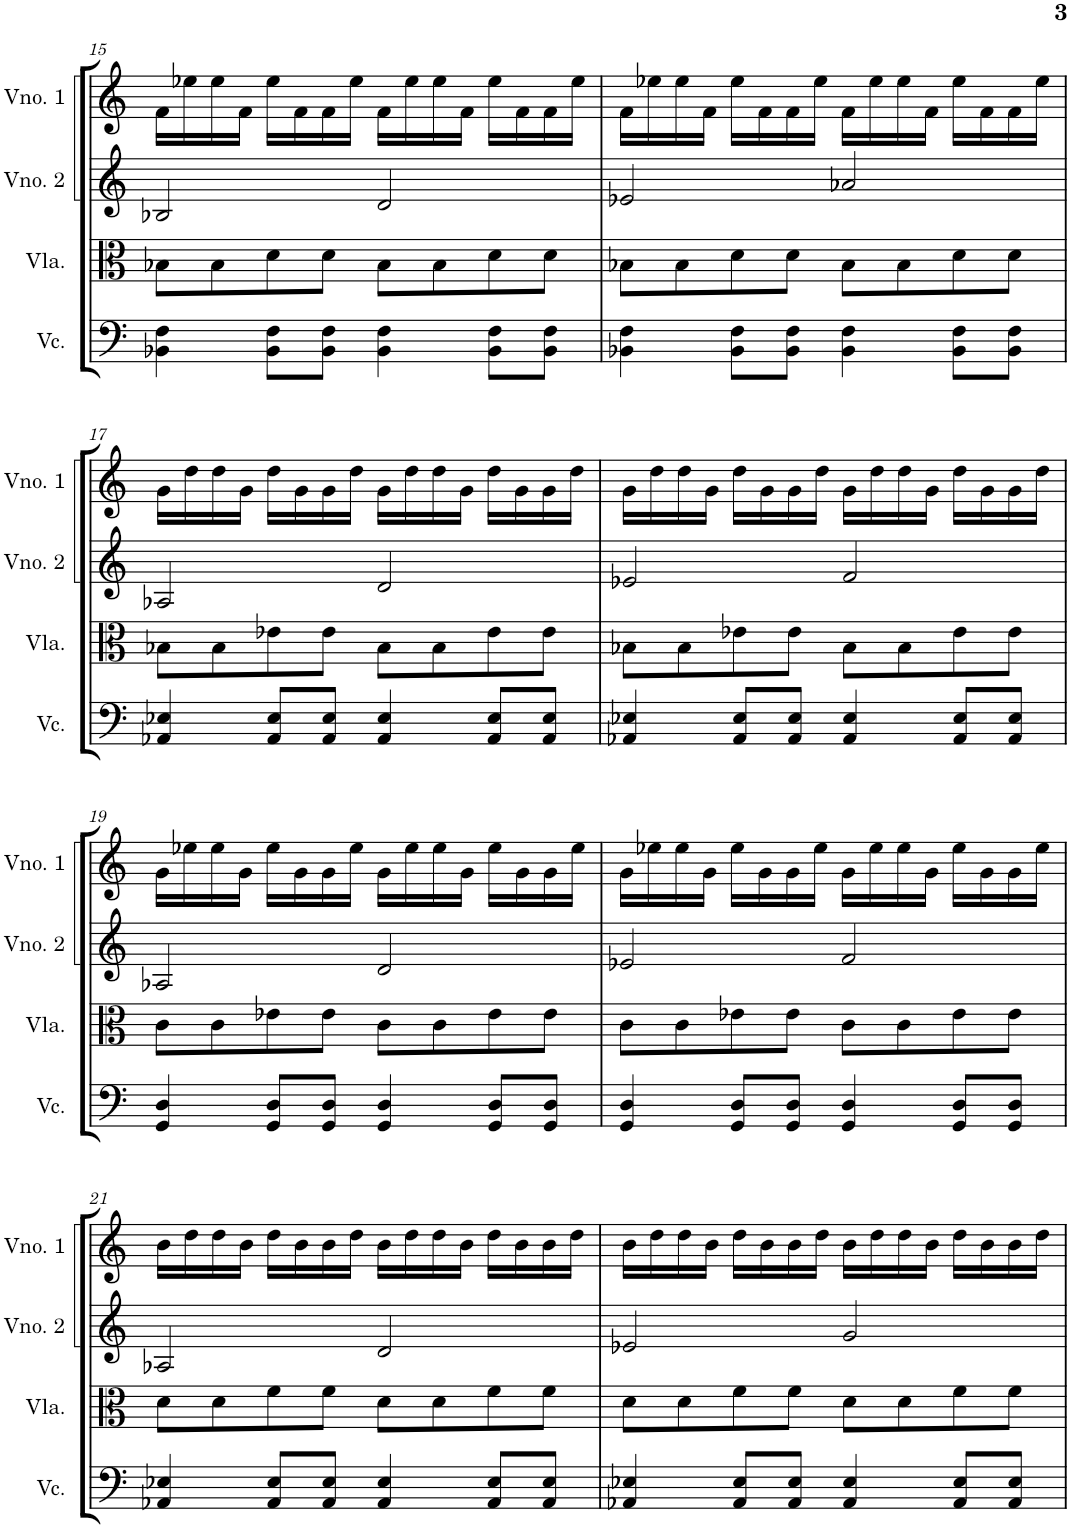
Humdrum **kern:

**kern	**kern	**kern	**kern
*part4	*part3	*part2	*part1
*staff4	*staff3	*staff2	*staff1
*I"Violoncelo	*I"Viola	*I"Violino 2	*I"Violino 1
*I'Vc.	*I'Vla.	*I'Vno. 2	*I'Vno. 1
!!LO:PB:g=z
*clefF4	*clefC3	*clefG2	*clefG2
*k[]	*k[]	*k[]	*k[]
*M4/4	*M4/4	*M4/4	*M4/4
=15	=15	=15	=15
4BB-X\ 4F\	8B-X\L	2B-X/	16f\LL
.	.	.	16ee-X\
.	8B-\	.	16ee-\
.	.	.	16f\JJ
8BB-\ 8F\L	8d\	.	16ee-\LL
.	.	.	16f\
8BB-\ 8F\J	8d\J	.	16f\
.	.	.	16ee-\JJ
4BB-\ 4F\	8B-\L	2d/	16f\LL
.	.	.	16ee-\
.	8B-\	.	16ee-\
.	.	.	16f\JJ
8BB-\ 8F\L	8d\	.	16ee-\LL
.	.	.	16f\
8BB-\ 8F\J	8d\J	.	16f\
.	.	.	16ee-\JJ
=16	=16	=16	=16
4BB-X\ 4F\	8B-X\L	2e-X/	16f\LL
.	.	.	16ee-X\
.	8B-\	.	16ee-\
.	.	.	16f\JJ
8BB-\ 8F\L	8d\	.	16ee-\LL
.	.	.	16f\
8BB-\ 8F\J	8d\J	.	16f\
.	.	.	16ee-\JJ
4BB-\ 4F\	8B-\L	2a-X/	16f\LL
.	.	.	16ee-\
.	8B-\	.	16ee-\
.	.	.	16f\JJ
8BB-\ 8F\L	8d\	.	16ee-\LL
.	.	.	16f\
8BB-\ 8F\J	8d\J	.	16f\
.	.	.	16ee-\JJ
!!LO:LB:g=z
=17	=17	=17	=17
4AA-X/ 4E-X/	8B-X\L	2A-X/	16g\LL
.	.	.	16dd\
.	8B-\	.	16dd\
.	.	.	16g\JJ
8AA-/ 8E-/L	8e-X\	.	16dd\LL
.	.	.	16g\
8AA-/ 8E-/J	8e-\J	.	16g\
.	.	.	16dd\JJ
4AA-/ 4E-/	8B-\L	2d/	16g\LL
.	.	.	16dd\
.	8B-\	.	16dd\
.	.	.	16g\JJ
8AA-/ 8E-/L	8e-\	.	16dd\LL
.	.	.	16g\
8AA-/ 8E-/J	8e-\J	.	16g\
.	.	.	16dd\JJ
=18	=18	=18	=18
4AA-X/ 4E-X/	8B-X\L	2e-X/	16g\LL
.	.	.	16dd\
.	8B-\	.	16dd\
.	.	.	16g\JJ
8AA-/ 8E-/L	8e-X\	.	16dd\LL
.	.	.	16g\
8AA-/ 8E-/J	8e-\J	.	16g\
.	.	.	16dd\JJ
4AA-/ 4E-/	8B-\L	2f/	16g\LL
.	.	.	16dd\
.	8B-\	.	16dd\
.	.	.	16g\JJ
8AA-/ 8E-/L	8e-\	.	16dd\LL
.	.	.	16g\
8AA-/ 8E-/J	8e-\J	.	16g\
.	.	.	16dd\JJ
!!LO:LB:g=z
=19	=19	=19	=19
4GG/ 4D/	8c\L	2A-X/	16g\LL
.	.	.	16ee-X\
.	8c\	.	16ee-\
.	.	.	16g\JJ
8GG/ 8D/L	8e-X\	.	16ee-\LL
.	.	.	16g\
8GG/ 8D/J	8e-\J	.	16g\
.	.	.	16ee-\JJ
4GG/ 4D/	8c\L	2d/	16g\LL
.	.	.	16ee-\
.	8c\	.	16ee-\
.	.	.	16g\JJ
8GG/ 8D/L	8e-\	.	16ee-\LL
.	.	.	16g\
8GG/ 8D/J	8e-\J	.	16g\
.	.	.	16ee-\JJ
=20	=20	=20	=20
4GG/ 4D/	8c\L	2e-X/	16g\LL
.	.	.	16ee-X\
.	8c\	.	16ee-\
.	.	.	16g\JJ
8GG/ 8D/L	8e-X\	.	16ee-\LL
.	.	.	16g\
8GG/ 8D/J	8e-\J	.	16g\
.	.	.	16ee-\JJ
4GG/ 4D/	8c\L	2f/	16g\LL
.	.	.	16ee-\
.	8c\	.	16ee-\
.	.	.	16g\JJ
8GG/ 8D/L	8e-\	.	16ee-\LL
.	.	.	16g\
8GG/ 8D/J	8e-\J	.	16g\
.	.	.	16ee-\JJ
!!LO:LB:g=z
=21	=21	=21	=21
4AA-X/ 4E-X/	8d\L	2A-X/	16b\LL
.	.	.	16dd\
.	8d\	.	16dd\
.	.	.	16b\JJ
8AA-/ 8E-/L	8f\	.	16dd\LL
.	.	.	16b\
8AA-/ 8E-/J	8f\J	.	16b\
.	.	.	16dd\JJ
4AA-/ 4E-/	8d\L	2d/	16b\LL
.	.	.	16dd\
.	8d\	.	16dd\
.	.	.	16b\JJ
8AA-/ 8E-/L	8f\	.	16dd\LL
.	.	.	16b\
8AA-/ 8E-/J	8f\J	.	16b\
.	.	.	16dd\JJ
=22	=22	=22	=22
4AA-X/ 4E-X/	8d\L	2e-X/	16b\LL
.	.	.	16dd\
.	8d\	.	16dd\
.	.	.	16b\JJ
8AA-/ 8E-/L	8f\	.	16dd\LL
.	.	.	16b\
8AA-/ 8E-/J	8f\J	.	16b\
.	.	.	16dd\JJ
4AA-/ 4E-/	8d\L	2g/	16b\LL
.	.	.	16dd\
.	8d\	.	16dd\
.	.	.	16b\JJ
8AA-/ 8E-/L	8f\	.	16dd\LL
.	.	.	16b\
8AA-/ 8E-/J	8f\J	.	16b\
.	.	.	16dd\JJ
=	=	=	=
*-	*-	*-	*-
